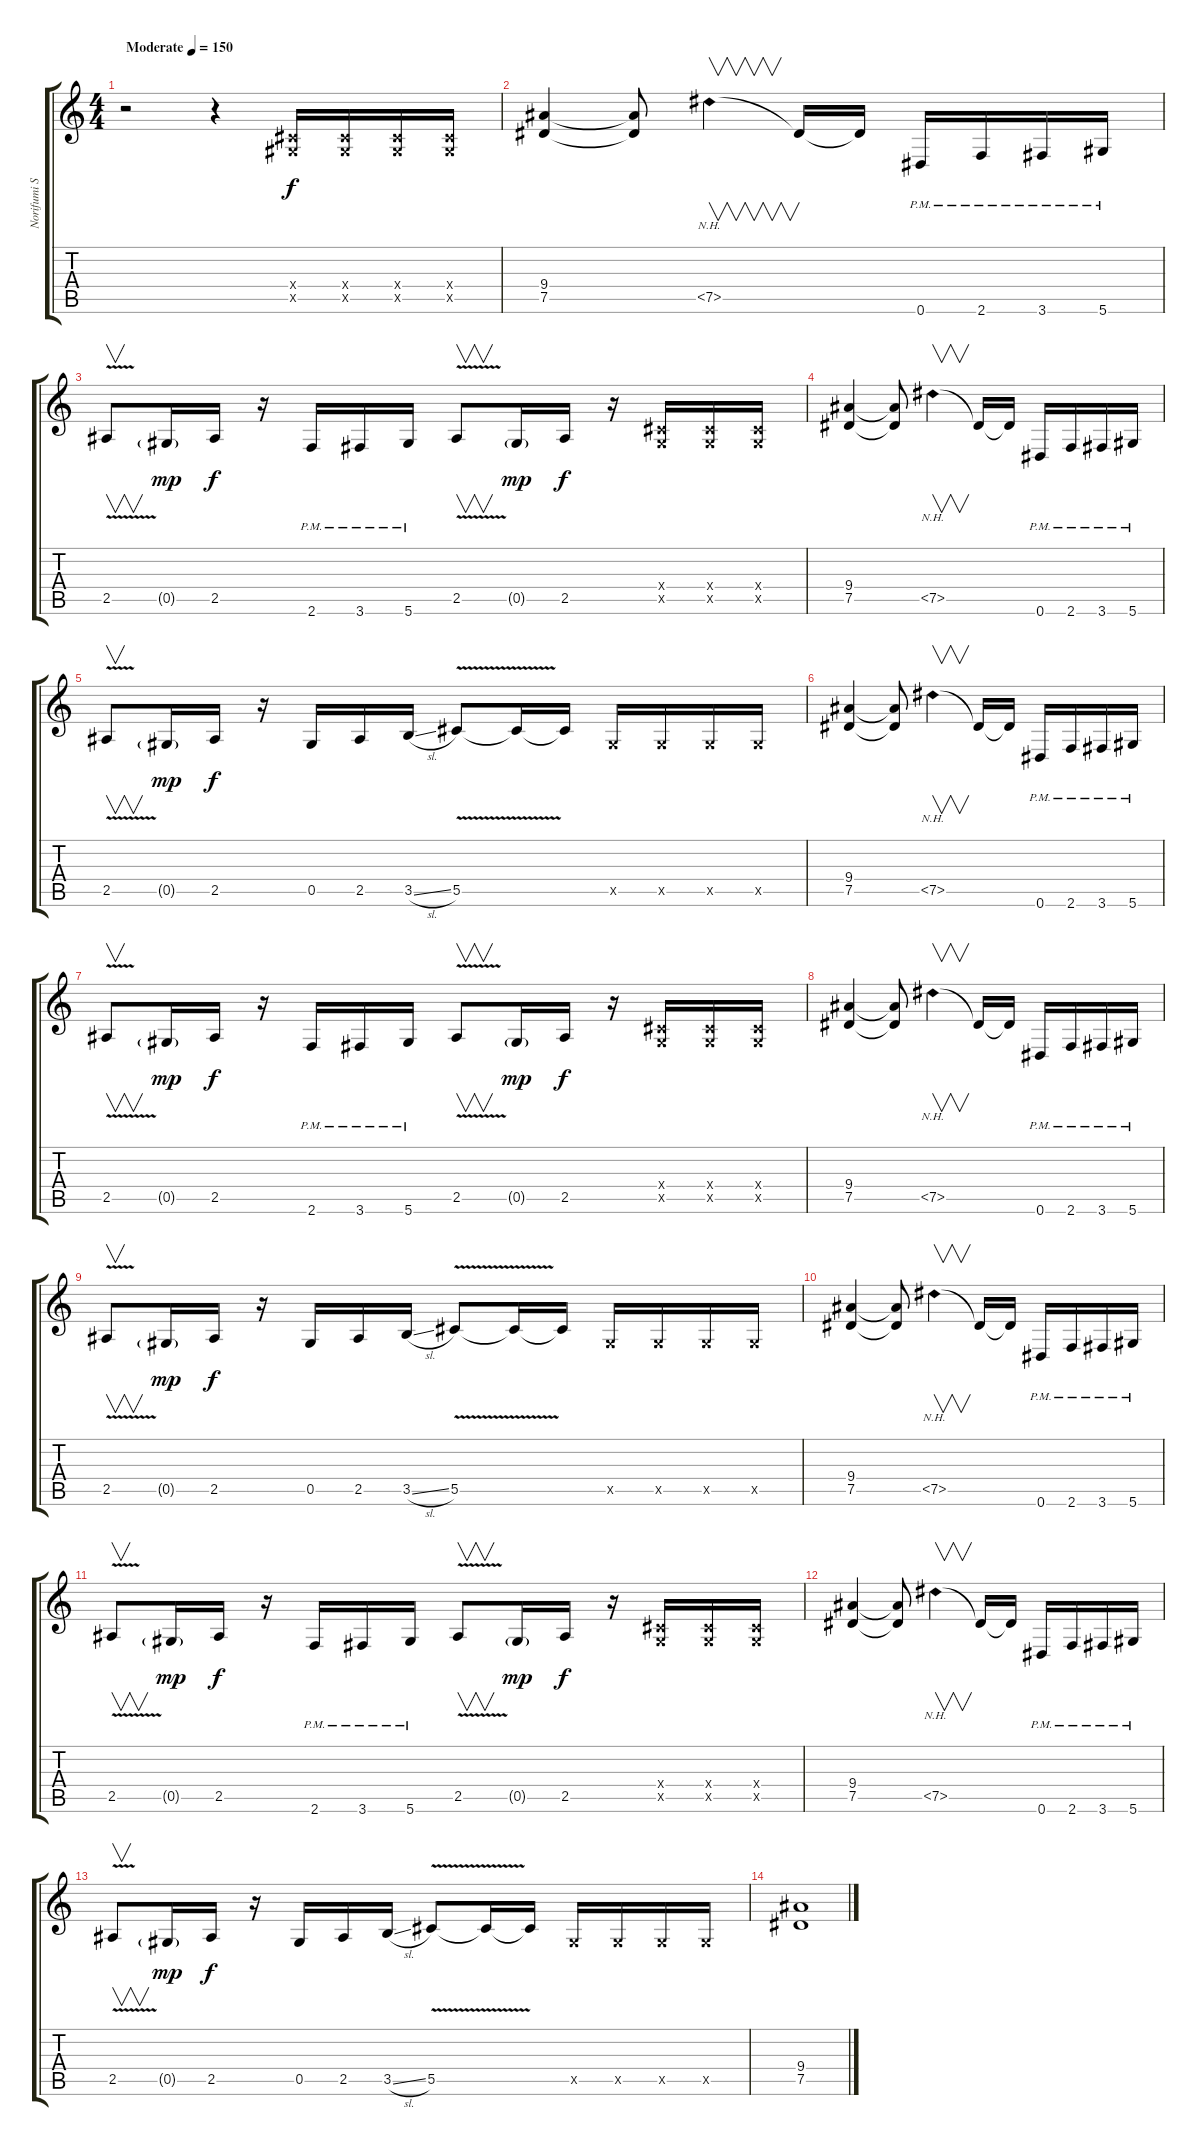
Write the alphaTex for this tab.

\track ("Norifumi Shima" "Norifumi S") {instrument overdrivenguitar}
\staff {score tabs}
\tuning (Eb4 Bb3 Gb3 Db3 Ab2 Eb2) {hide}
\ts (4 4)
\tempo (150 "Moderate")
\clef g2
\ks c
r.2{dy f instrument overdrivenguitar} r.4 (0.4{x} 0.5{x}).16 (0.4{x} 0.5{x}).16 (0.4{x} 0.5{x}).16 (0.4{x} 0.5{x}).16 |
(9.4 7.5).4 (9.4{t} 7.5{t}).8 7.5{nh}.4{v} 7.5{t}.16 7.5{t}.16 0.6{pm}.16 2.6{pm}.16 3.6{pm}.16 5.6{pm}.16 |
2.5{v}.8{v} 0.5{g}.16{dy mp} 2.5.16{dy f} r.16 2.6{pm}.16 3.6{pm}.16 5.6{pm}.16 2.5{v}.8{v} 0.5{g}.16{dy mp} 2.5.16{dy f} r.16 (0.4{x} 0.5{x}).16 (0.4{x} 0.5{x}).16 (0.4{x} 0.5{x}).16 |
(9.4 7.5).4 (9.4{t} 7.5{t}).8 7.5{nh}.4{v} 7.5{t}.16 7.5{t}.16 0.6{pm}.16 2.6{pm}.16 3.6{pm}.16 5.6{pm}.16 |
2.5{v}.8{v} 0.5{g}.16{dy mp} 2.5.16{dy f} r.16 0.5.16 2.5.16 3.5{sl}.16 5.5{v}.8 5.5{t}.16 5.5{t}.16 0.5{x}.16 0.5{x}.16 0.5{x}.16 0.5{x}.16 |
(9.4 7.5).4 (9.4{t} 7.5{t}).8 7.5{nh}.4{v} 7.5{t}.16 7.5{t}.16 0.6{pm}.16 2.6{pm}.16 3.6{pm}.16 5.6{pm}.16 |
2.5{v}.8{v} 0.5{g}.16{dy mp} 2.5.16{dy f} r.16 2.6{pm}.16 3.6{pm}.16 5.6{pm}.16 2.5{v}.8{v} 0.5{g}.16{dy mp} 2.5.16{dy f} r.16 (0.4{x} 0.5{x}).16 (0.4{x} 0.5{x}).16 (0.4{x} 0.5{x}).16 |
(9.4 7.5).4 (9.4{t} 7.5{t}).8 7.5{nh}.4{v} 7.5{t}.16 7.5{t}.16 0.6{pm}.16 2.6{pm}.16 3.6{pm}.16 5.6{pm}.16 |
2.5{v}.8{v} 0.5{g}.16{dy mp} 2.5.16{dy f} r.16 0.5.16 2.5.16 3.5{sl}.16 5.5{v}.8 5.5{t}.16 5.5{t}.16 0.5{x}.16 0.5{x}.16 0.5{x}.16 0.5{x}.16 |
(9.4 7.5).4 (9.4{t} 7.5{t}).8 7.5{nh}.4{v} 7.5{t}.16 7.5{t}.16 0.6{pm}.16 2.6{pm}.16 3.6{pm}.16 5.6{pm}.16 |
2.5{v}.8{v} 0.5{g}.16{dy mp} 2.5.16{dy f} r.16 2.6{pm}.16 3.6{pm}.16 5.6{pm}.16 2.5{v}.8{v} 0.5{g}.16{dy mp} 2.5.16{dy f} r.16 (0.4{x} 0.5{x}).16 (0.4{x} 0.5{x}).16 (0.4{x} 0.5{x}).16 |
(9.4 7.5).4 (9.4{t} 7.5{t}).8 7.5{nh}.4{v} 7.5{t}.16 7.5{t}.16 0.6{pm}.16 2.6{pm}.16 3.6{pm}.16 5.6{pm}.16 |
2.5{v}.8{v} 0.5{g}.16{dy mp} 2.5.16{dy f} r.16 0.5.16 2.5.16 3.5{sl}.16 5.5{v}.8 5.5{t}.16 5.5{t}.16 0.5{x}.16 0.5{x}.16 0.5{x}.16 0.5{x}.16 |
(9.4 7.5).1
